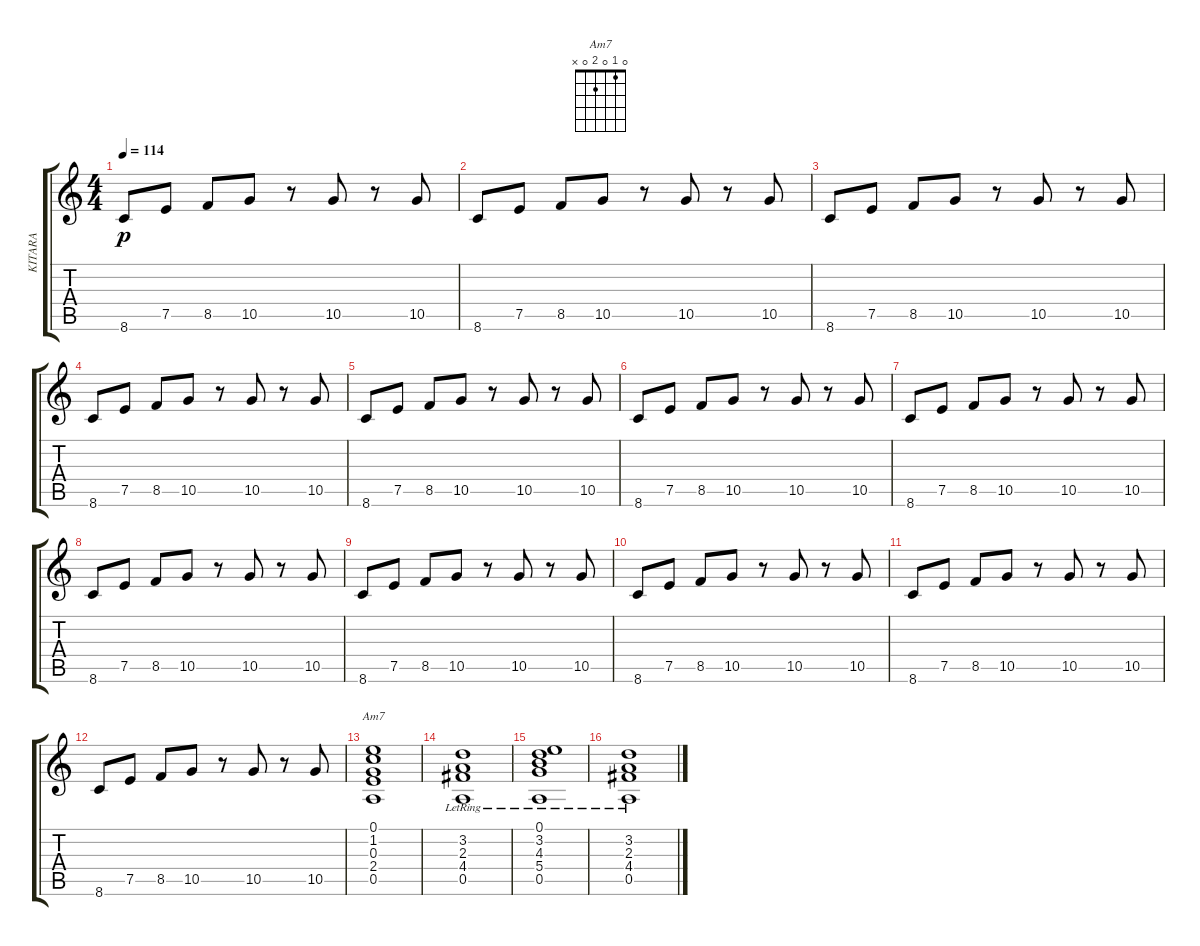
\track ("KITARA" "KITARA") {instrument electricguitarmuted}
\staff {score tabs}
\tuning (E4 B3 G3 D3 A2 E2) {hide}
\chord ("Am7" 0 1 0 2 0 x)
\ts (4 4)
\tempo 114
\clef g2
\ks c
8.6.8{dy p} 7.5.8 8.5.8 10.5.8 r.8 10.5.8 r.8 10.5.8 |
8.6.8 7.5.8 8.5.8 10.5.8 r.8 10.5.8 r.8 10.5.8 |
8.6.8 7.5.8 8.5.8 10.5.8 r.8 10.5.8 r.8 10.5.8 |
8.6.8 7.5.8 8.5.8 10.5.8 r.8 10.5.8 r.8 10.5.8 |
8.6.8 7.5.8 8.5.8 10.5.8 r.8 10.5.8 r.8 10.5.8 |
8.6.8 7.5.8 8.5.8 10.5.8 r.8 10.5.8 r.8 10.5.8 |
8.6.8 7.5.8 8.5.8 10.5.8 r.8 10.5.8 r.8 10.5.8 |
8.6.8 7.5.8 8.5.8 10.5.8 r.8 10.5.8 r.8 10.5.8 |
8.6.8 7.5.8 8.5.8 10.5.8 r.8 10.5.8 r.8 10.5.8 |
8.6.8 7.5.8 8.5.8 10.5.8 r.8 10.5.8 r.8 10.5.8 |
8.6.8 7.5.8 8.5.8 10.5.8 r.8 10.5.8 r.8 10.5.8 |
8.6.8 7.5.8 8.5.8 10.5.8 r.8 10.5.8 r.8 10.5.8 |
(0.1 1.2 0.3 2.4 0.5).1{ch "Am7"} |
(3.2{lr} 2.3{lr} 4.4{lr} 0.5{lr}).1 |
(0.1{lr} 3.2{lr} 4.3{lr} 5.4{lr} 0.5).1 |
(3.2{lr} 2.3{lr} 4.4{lr} 0.5{lr}).1
